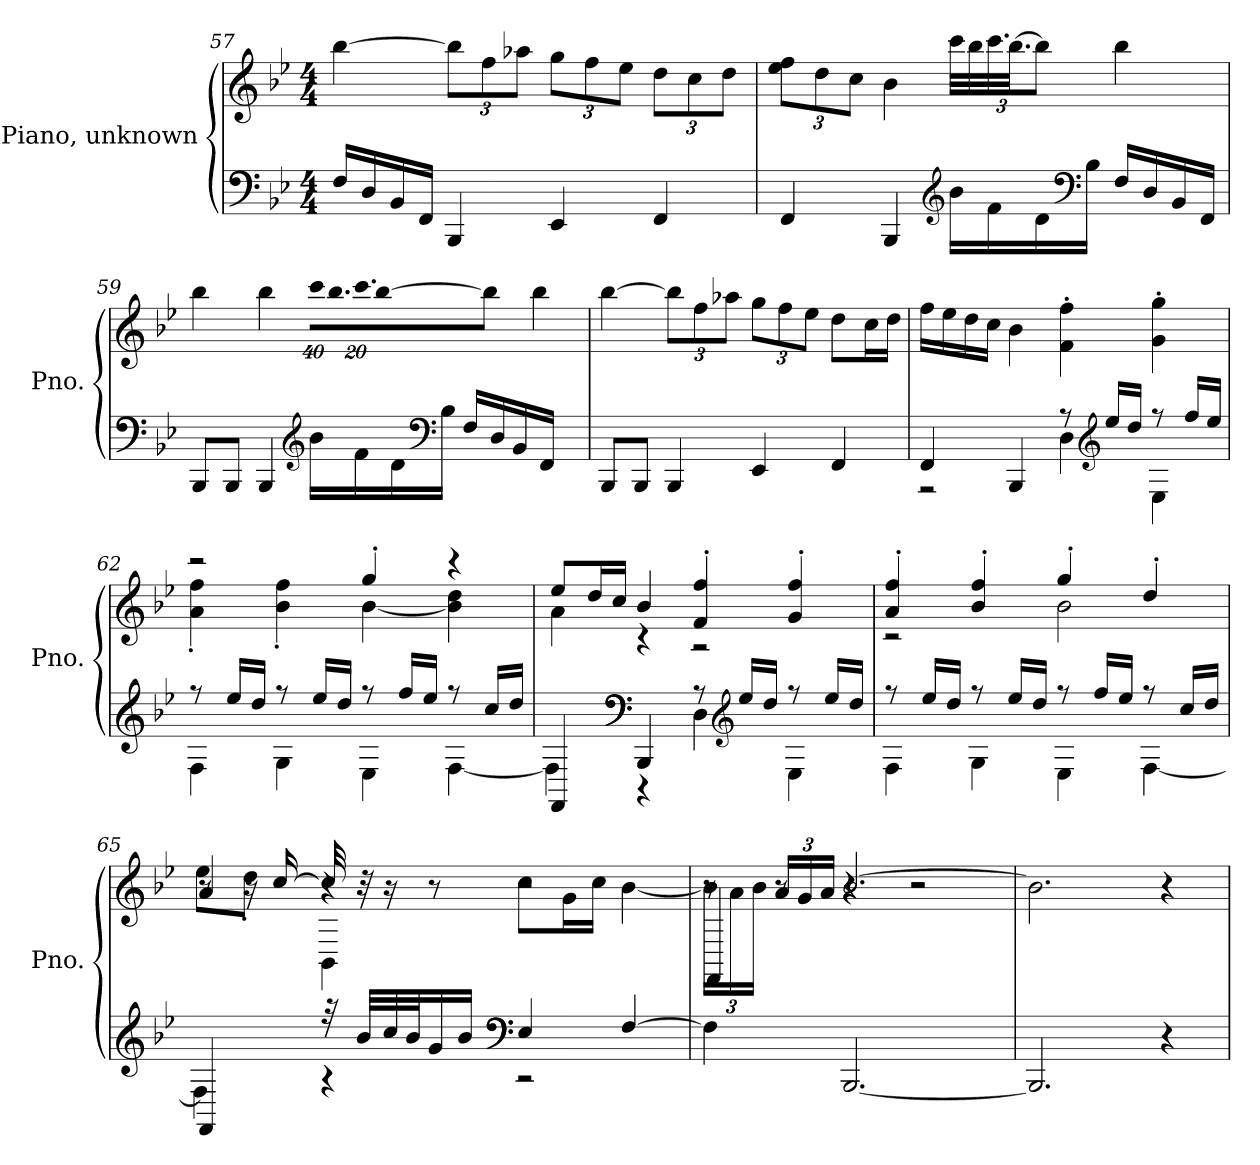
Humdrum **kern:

**kern	**kern
*part1	*part1
*staff2	*staff1
*I"Piano, unknown	*
*I'Pno.	*
!!LO:LB:g=z
*clefF4	*clefG2
*k[b-e-]	*k[b-e-]
*M4/4	*M4/4
=57	=57
16F/LL	[4bb-\
16D/	.
16BB-/	.
16FF/JJ	.
*	*Xbrackettup
4BBB-/	12bb-\L]
.	12ff\
.	12aa-X\J
4EE-/	12gg\L
.	12ff\
.	12ee-\J
4FF/	12dd\L
.	12cc\
.	12dd\J
=58	=58
4FF/	12ee-\ 12ff\L
.	12dd\
.	12cc\J
4BBB-/	4b-\
*clefG2	*
16b-\LL	32ccc\LLL
.	32bb-\
16f\	48.ccc\
.	[48.bb-\JJ
16d\	8bb-\J]
*clefF4	*
16B-\JJ	.
16F/LL	4bb-\
16D/	.
16BB-/	.
16FF/JJ	.
!!LO:LB:g=z
=59	=59
8BBB-/L	4bb-\
8BBB-/J	.
4BBB-/	4bb-\
*clefG2	*
!	!LO:N:vis=32
16b-\LL	640%23ccc\LLL
!	!LO:N:vis=64.
.	640%17bb-\L
!	!LO:N:vis=64.
16f\	640%17ccc\J
!	!LO:N:vis=32
.	[640%23bb-\JJ
16d\	8bb-\J]
*clefF4	*
16B-\JJ	.
16F/LL	4bb-\
16D/	.
16BB-/	.
16FF/JJ	.
=60	=60
8BBB-/L	[4bb-\
8BBB-/J	.
4BBB-/	12bb-\L]
.	12ff\
.	12aa-X\J
4EE-/	12gg\L
.	12ff\
.	12ee-\J
4FF/	8dd\L
.	16cc\L
.	16dd\JJ
=61	=61
*^	*
4FF/	2r	16ff\LL
.	.	16ee-\
.	.	16dd\
.	.	16cc\JJ
4BBB-/	.	4b-\
8r	4D\	4f\' 4ff\'
*clefG2	*	*
16ee-/LL	.	.
16dd/JJ	.	.
8r	4E-\	4g\' 4gg\'
16ff/LL	.	.
16ee-/JJ	.	.
!!LO:LB:g=z
=62	=62	=62
*	*	*^
8r	4F\	2r	4a\' 4ff\'
16ee-/LL	.	.	.
16dd/JJ	.	.	.
8r	4G\	.	4b-\' 4ff\'
16ee-/LL	.	.	.
16dd/JJ	.	.	.
8r	4E-\	4gg'/	[4b-\
16ff/LL	.	.	.
16ee-/JJ	.	.	.
8r	[4F\	4r	4b-\] 4dd\
16cc/LL	.	.	.
16dd/JJ	.	.	.
=63	=63	=63	=63
4FF/	4F\]	8ee-/L	4a\
.	.	16dd/L	.
.	.	16cc/JJ	.
*clefF4	*	*	*
4BBB-/	4r	4b-/	4r
8r	4D\	4f/' 4ff/'	2r
*clefG2	*	*	*
16ee-/LL	.	.	.
16dd/JJ	.	.	.
8r	4E-\	4g/' 4ff/'	.
16ee-/LL	.	.	.
16dd/JJ	.	.	.
=64	=64	=64	=64
8r	4F\	4a/' 4ff/'	2r
16ee-/LL	.	.	.
16dd/JJ	.	.	.
8r	4G\	4b-/' 4ff/'	.
16ee-/LL	.	.	.
16dd/JJ	.	.	.
8r	4E-\	4gg'/	2b-\
16ff/LL	.	.	.
16ee-/JJ	.	.	.
8r	[4F\	4dd'/	.
16cc/LL	.	.	.
16dd/JJ	.	.	.
!!LO:LB:g=z
=65	=65	=65	=65
*	*	*	*^
4FF/	4F\]	4a/	8ee-\L	8r
.	.	.	8dd'\J	16r
.	.	.	.	[16cc/
32r	4r	4r	4BB-\	32cc/]
32b-/LLL	.	.	.	32r
32cc/	.	.	.	16r
32b-/J	.	.	.	.
16g/	.	.	.	8r
16b-/JJ	.	.	.	.
*clefF4	*	*	*	*
4E-/	2r	2r	8cc\L	2r
.	.	.	16g\L	.
.	.	.	16cc\JJ	.
[4F/	.	.	[4b-\	.
*v	*v	*	*	*
=66	=66	=66	=66
4F\]	8r	24b-\LL]	4FF/
.	.	24a\	.
.	.	24b-\JJ	.
.	24a/LL	8r	.
.	24g/	.	.
.	24a/JJ	.	.
[2.BBB-/	[2.b-/	4r	4r
.	.	2r	2r
*	*v	*v	*v
=67	=67
2.BBB-/]	2.b-\]
4r	4r
=	=
*-	*-
